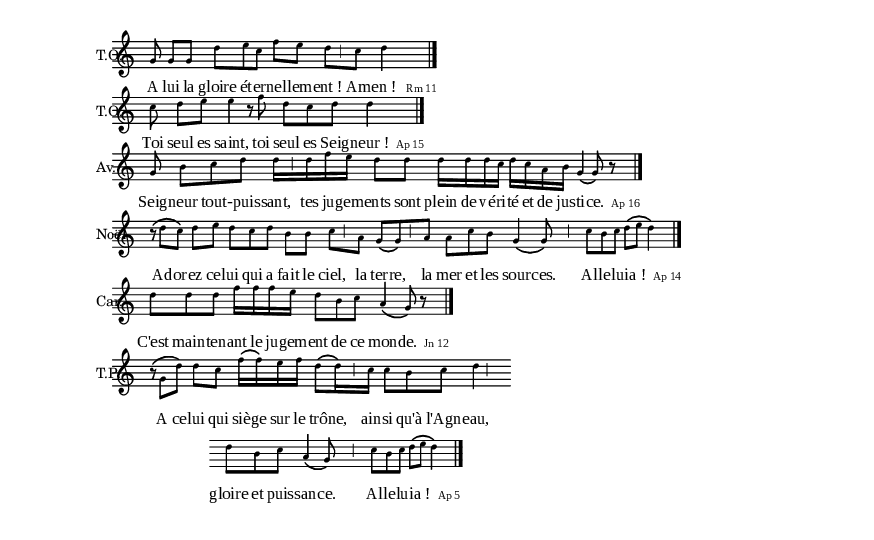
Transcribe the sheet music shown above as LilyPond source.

\version "2.10.0"
 \include "definitions.ly"
%\markup {NT 11 }


\relative c'' { 
	\new Staff {
		\cadenzaOn
		\set Staff.instrumentName = \markup{ \center-align { T.O. } }
		g8
		g8[ g]
		\times 2/3 { d'8[ e c] }
		f8[ e] d8[\cesure \pespace c] d4
		\endBar
	}
	\addlyrics {
		A lui la gloire ét -- er -- nel -- lem -- "ent !" Am -- "en !"
		\markup { \citation #" Rm 11"}
 }
}


\relative c'' { 
	\new Staff {
		\cadenzaOn
		\set Staff.instrumentName = \markup{ \center-align { T.O. } }
		c8 
		d8[ e] e4 \pespace
		r8 f8
		\times 2/3 { d8[ c d] } d4
	
		\endBar
	}
	\addlyrics {
		Toi seul es saint, toi seul es Seig -- "neur !"
		\markup { \citation #"Ap 15"}
 }
}


\relative c'' { 
	\new Staff {
		\cadenzaOn
		\set Staff.instrumentName = \markup{ \center-align { Av. } }
		g8
		\times 2/3 { b8[ c d] }
		d16[\cesure \pespace d f e]
		d8[ d]
		d16[ d d c]
		d16[ c a b]
		g4\( g8\) r8
		\endBar
	}
	\addlyrics {
		Seig -- neur tout -- -puis -- sant, tes ju -- gem -- ents sont plein de vé -- ri -- té et de jus -- ti -- ce.
		\markup { \citation #"Ap 16"}
 }
}




\relative c'' { 
	\new Staff {
		\cadenzaOn
		\set Staff.instrumentName = \markup{ \center-align { Noël } }
		\times 2/3 { r8\( d[ c]\) }
		d8[ e]
		\times 2/3 { d8[ c d] }
		b8[ b] c8[\cesure \pespace a]
		\times 2/3 { g8[\( g\)\cesure \pespace a] } 
		\times 2/3 { a8[ c b] }
		g4\( g8\) \pespace \cesure \pespace
		\times 2/3 {c8[ b c]} d[\( e] d4\)
		\endBar
	}
	\addlyrics {
		Ad -- or -- ez cel -- ui qui a fait le ciel, la ter -- re, la mer et les sour -- ces. Al -- le -- lu -- "ia !" _ _
		\markup { \citation #"Ap 14"}
 }
}




\relative c'' { 
	\new Staff {
		\cadenzaOn
		\set Staff.instrumentName = \markup{ \center-align { Car. } }
		\times 2/3 { d8[ d d] }
		f16[ f f e]
		\times 2/3 { d8[ b c] }
		 a4\( g8\) r8
		\endBar
	}
	\addlyrics {
		C'est main -- ten -- ant le ju -- gem -- ent de ce mon -- de.
		\markup { \citation #"Jn 12"}
 }
}




\relative c'' { 
	\new Staff {
		\cadenzaOn
		\set Staff.instrumentName = \markup{ \center-align { T.P. } }
		\times 2/3 { r8\( g[ d']\) }
		d8[ c]
		f16[\( f\) e f]
		d8[\( d16\)\cesure \pespace c]
		\times 2/3 { c8[ b c] }
		d4 \cesure \pespace \indentLine
		\times 2/3 { d8[ b c] }
		\times 2/3 { a4\( g8\) } \pespace \cesure \pespace
		\times 2/3 {c8[ b c]} d[\( e] d4\)
		\endBar
	}
	\addlyrics {
		A ce -- lui qui siè -- ge sur le trô -- ne, ain -- si qu'à l'Agn -- eau,  gloire et puis -- san -- ce. Al -- le -- lu -- "ia !" _ _
		\markup { \citation #"Ap 5"}
 }
}


